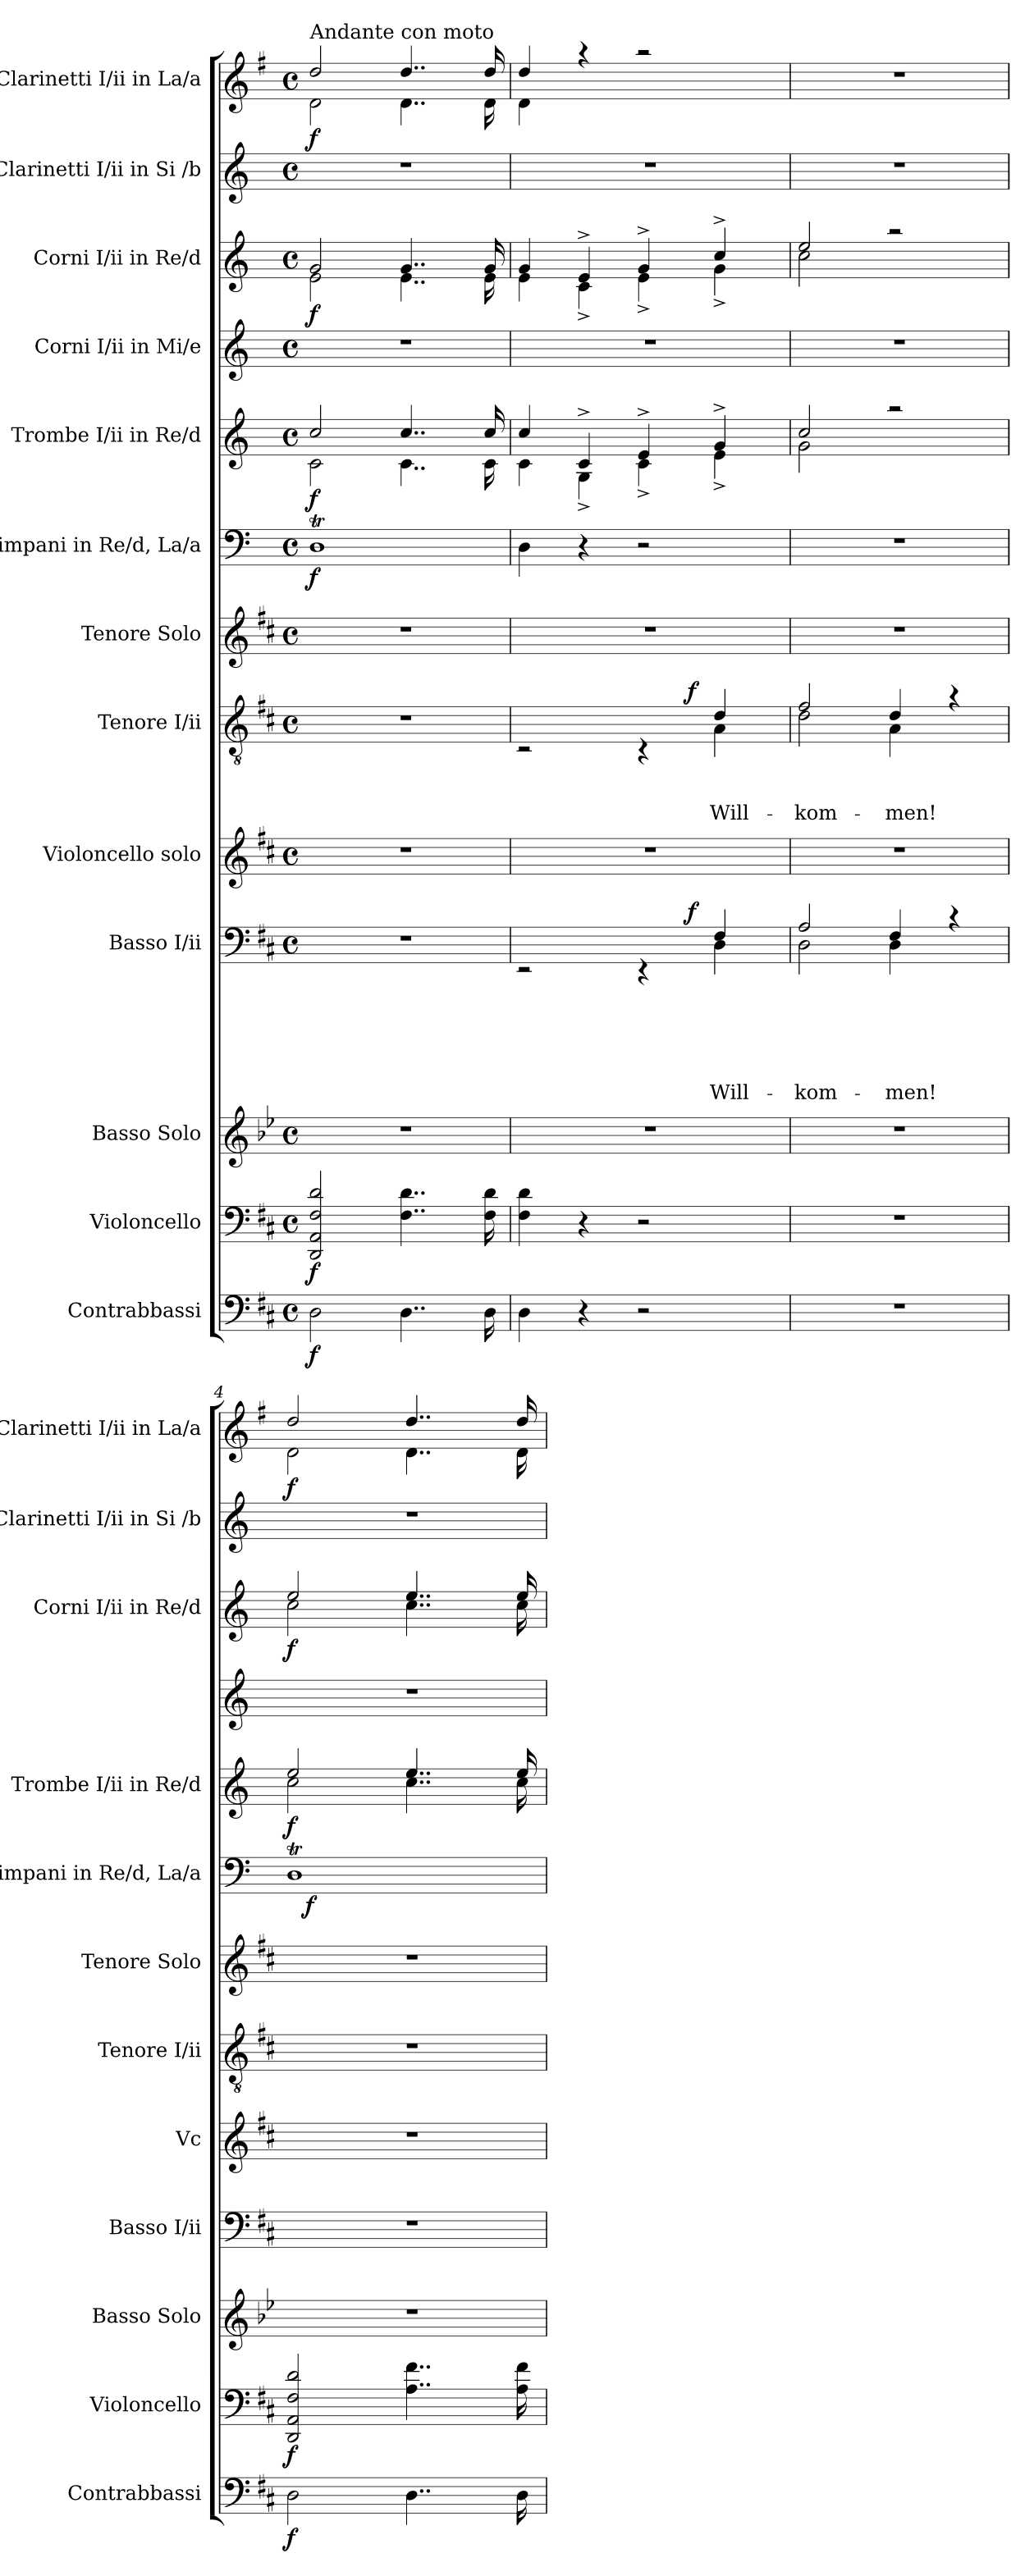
**kern	**dynam	**kern	**dynam	**kern	**kern	**text	**text	**text	**text	**text	**text	**dynam	**kern	**kern	**text	**text	**text	**dynam	**kern	**kern	**dynam	**kern	**dynam	**kern	**kern	**dynam	**kern	**kern	**dynam
*part13	*part13	*part12	*part12	*part11	*part10	*part10	*part10	*part10	*part10	*part10	*part10	*part10	*part9	*part8	*part8	*part8	*part8	*part8	*part7	*part6	*part6	*part5	*part5	*part4	*part3	*part3	*part2	*part1	*part1
*staff13	*staff13	*staff12	*staff12	*staff11	*staff10	*staff10	*staff10	*staff10	*staff10	*staff10	*staff10	*staff10	*staff9	*staff8	*staff8	*staff8	*staff8	*staff8	*staff7	*staff6	*staff6	*staff5	*staff5	*staff4	*staff3	*staff3	*staff2	*staff1	*staff1
*I"Contrabbassi	*	*I"Violoncello	*	*I"Basso Solo	*I"Basso I/ii	*	*	*	*	*	*	*	*I"Violoncello solo	*I"Tenore I/ii	*	*	*	*	*I"Tenore Solo	*I"Timpani in Re/d, La/a	*	*I"Trombe I/ii in Re/d	*	*I"Corni I/ii in Mi/e	*I"Corni I/ii in Re/d	*	*I"Clarinetti I/ii in Si /b	*I"Clarinetti I/ii in La/a	*
*I'Contrabbassi	*	*I'Violoncello	*	*I'Basso Solo	*I'Basso I/ii	*	*	*	*	*	*	*	*I'Vc	*I'Tenore I/ii	*	*	*	*	*I'Tenore Solo	*I'Timpani in Re/d, La/a	*	*I'Trombe I/ii in Re/d	*	*	*I'Corni I/ii in Re/d	*	*I'Clarinetti I/ii in Si /b	*I'Clarinetti I/ii in La/a	*
!!LO:PB:g=z
*clefF4	*	*clefF4	*	*clefG2	*clefF4	*	*	*	*	*	*	*	*clefG2	*clefGv2	*	*	*	*	*clefG2	*clefF4	*	*clefG2	*	*clefG2	*clefG2	*	*clefG2	*clefG2	*
*ITrd-2c-3	*	*ITrd-2c-3	*	*ITrd3c5	*ITrd-2c-3	*	*	*	*	*	*	*	*ITrd-2c-3	*ITrd-2c-3	*	*	*	*	*ITrd-2c-3	*ITrd-3c-5	*	*ITrd-3c-5	*	*ITrd4c7	*ITrd-3c-5	*	*ITrd-3c-5	*ITrd1c2	*
*k[b-]	*	*k[b-]	*	*k[b-]	*k[b-]	*	*	*	*	*	*	*	*k[b-]	*k[b-]	*	*	*	*	*k[b-]	*k[b-]	*	*k[b-]	*	*k[b-]	*k[b-]	*	*k[b-]	*k[b-]	*
*F:	*	*F:	*	*F:	*F:	*	*	*	*	*	*	*	*F:	*F:	*	*	*	*	*F:	*F:	*	*F:	*	*F:	*F:	*	*F:	*F:	*
*M4/4	*	*M4/4	*	*M4/4	*M4/4	*	*	*	*	*	*	*	*M4/4	*M4/4	*	*	*	*	*M4/4	*M4/4	*	*M4/4	*	*M4/4	*M4/4	*	*M4/4	*M4/4	*
*met(c)	*	*met(c)	*	*met(c)	*met(c)	*	*	*	*	*	*	*	*met(c)	*met(c)	*	*	*	*	*met(c)	*met(c)	*	*met(c)	*	*met(c)	*met(c)	*	*met(c)	*met(c)	*
=1	=1	=1	=1	=1	=1	=1	=1	=1	=1	=1	=1	=1	=1	=1	=1	=1	=1	=1	=1	=1	=1	=1	=1	=1	=1	=1	=1	=1	=1
*	*	*	*	*	*	*	*	*	*	*	*	*	*	*	*	*	*	*	*	*	*	*^	*	*	*^	*	*	*^	*
!	!	!	!	!	!	!	!	!	!	!	!	!	!	!	!	!	!	!	!	!	!	!	!	!	!	!	!	!	!	!LO:TX:a:t=Andante con moto	!	!
!	!LO:DY:b	!	!LO:DY:b	!	!	!	!	!	!	!	!	!	!	!	!	!	!	!	!	!	!LO:DY:b	!	!	!LO:DY:b	!	!	!	!LO:DY:b	!	!	!	!LO:DY:b
2F\	f	2FF/ 2C/ 2A/ 2f/	f	1r	1r	.	.	.	.	.	.	.	1r	1r	.	.	.	.	1r	1GT<	f	2ff/	2f\	f	1r	2cc/	2a\	f	1r	2cc/	2c\	f
4..F\	.	4..A\ 4..f\	.	.	.	.	.	.	.	.	.	.	.	.	.	.	.	.	.	.	.	4..ff/	4..f\	.	.	4..cc/	4..a\	.	.	4..cc/	4..c\	.
16F\	.	16A\ 16f\	.	.	.	.	.	.	.	.	.	.	.	.	.	.	.	.	.	.	.	16ff/	16f\	.	.	16cc/	16a\	.	.	16cc/	16c\	.
=2	=2	=2	=2	=2	=2	=2	=2	=2	=2	=2	=2	=2	=2	=2	=2	=2	=2	=2	=2	=2	=2	=2	=2	=2	=2	=2	=2	=2	=2	=2	=2	=2
*	*	*	*	*	*^	*	*	*	*	*	*	*	*	*^	*	*	*	*	*	*	*	*	*	*	*	*	*	*	*	*	*	*
*	*	*	*	*	*	*^	*	*	*	*	*	*	*	*	*	*^	*	*	*	*	*	*	*	*	*	*	*	*	*	*	*	*	*	*
4F\	.	4A\ 4f\	.	1r	2.ryy	2rEE	2ryy	.	.	.	.	.	.	.	1r	2.ryy	2rC	2ryy	.	.	.	.	1r	4G\	.	4ff/	4f\	.	1r	4cc/	4a\	.	1r	4cc/	4c\	.
4r	.	4r	.	.	.	.	.	.	.	.	.	.	.	.	.	.	.	.	.	.	.	.	.	4r	.	4f^>/	4c^<\	.	.	4a^>/	4f^<\	.	.	4raa	2.ryy	.
2r	.	2r	.	.	.	4rEE	8.ryy	.	.	.	.	.	.	.	.	.	4rC	8.ryy	.	.	.	.	.	2r	.	4a^>/	4f^<\	.	.	4cc^>/	4a^<\	.	.	2raa	.	.
!	!	!	!	!	!	!	!	!	!	!	!	!	!	!LO:DY:a	!	!	!	!	!	!	!	!LO:DY:a	!	!	!	!	!	!	!	!	!	!	!	!	!	!
.	.	.	.	.	.	.	4ryy	.	.	.	.	.	.	f	.	.	.	4ryy	.	.	.	f	.	.	.	.	.	.	.	.	.	.	.	.	.	.
!	!	!	!	!	!	!	!	!	!	!	!	!	!LO:LY:b	!	!	!	!	!	!	!	!LO:LY:b	!	!	!	!	!	!	!	!	!	!	!	!	!	!	!
.	.	.	.	.	4A/	4F\	.	.	.	.	.	.	Will-	.	.	4f/	4c\	.	.	.	Will-	.	.	.	.	4cc^>/	4a^<\	.	.	4ff^>/	4cc^<\	.	.	.	.	.
.	.	.	.	.	.	.	16ryy	.	.	.	.	.	.	.	.	.	.	16ryy	.	.	.	.	.	.	.	.	.	.	.	.	.	.	.	.	.	.
=3	=3	=3	=3	=3	=3	=3	=3	=3	=3	=3	=3	=3	=3	=3	=3	=3	=3	=3	=3	=3	=3	=3	=3	=3	=3	=3	=3	=3	=3	=3	=3	=3	=3	=3	=3	=3
!	!	!	!	!	!	!	!	!	!	!	!	!	!LO:LY:b	!	!	!	!	!	!	!	!LO:LY:b	!	!	!	!	!	!	!	!	!	!	!	!	!	!	!
*	*	*	*	*	*	*v	*v	*	*	*	*	*	*	*	*	*	*v	*v	*	*	*	*	*	*	*	*	*	*	*	*	*	*	*	*v	*v	*
1r	.	1r	.	1r	2c/	2F\	.	.	.	.	.	-kom-	.	1r	2a/	2f\	.	.	-kom-	.	1r	1r	.	2ff/	2cc\	.	1r	2aa/	2ff\	.	1r	1r	.
!	!	!	!	!	!	!	!	!	!	!	!	!LO:LY:b	!	!	!	!	!	!	!LO:LY:b	!	!	!	!	!	!	!	!	!	!	!	!	!	!
.	.	.	.	.	4A/	4F\	.	.	.	.	.	-men!	.	.	4f/	4c\	.	.	-men!	.	.	.	.	2raa	2ryy	.	.	2raa	2ryy	.	.	.	.
.	.	.	.	.	4rc	4ryy	.	.	.	.	.	.	.	.	4ra	4ryy	.	.	.	.	.	.	.	.	.	.	.	.	.	.	.	.	.
=4	=4	=4	=4	=4	=4	=4	=4	=4	=4	=4	=4	=4	=4	=4	=4	=4	=4	=4	=4	=4	=4	=4	=4	=4	=4	=4	=4	=4	=4	=4	=4	=4	=4
*	*	*	*	*	*	*	*	*	*	*	*	*	*	*	*	*	*	*	*	*	*	*	*	*	*	*	*	*	*	*	*	*^	*
!	!LO:DY:b	!	!LO:DY:b	!	!	!	!	!	!	!	!	!	!	!	!	!	!	!	!	!	!	!	!	!	!	!LO:DY:b	!	!	!	!LO:DY:b	!	!	!	!LO:DY:b
*	*	*	*	*	*v	*v	*	*	*	*	*	*	*	*	*v	*v	*	*	*	*	*	*^	*	*	*	*	*	*	*	*	*	*	*	*
2F\	f	2FF/ 2C/ 2A/ 2f/	f	1r	1r	.	.	.	.	.	.	.	1r	1r	.	.	.	.	1r	1GT<	32ryy	.	2aa/	2ff\	f	1r	2aa/	2ff\	f	1r	2cc/	2c\	f
!	!	!	!	!	!	!	!	!	!	!	!	!	!	!	!	!	!	!	!	!	!	!LO:DY:b	!	!	!	!	!	!	!	!	!	!	!
.	.	.	.	.	.	.	.	.	.	.	.	.	.	.	.	.	.	.	.	.	2ryy	f	.	.	.	.	.	.	.	.	.	.	.
4..F\	.	4..c\ 4..a\	.	.	.	.	.	.	.	.	.	.	.	.	.	.	.	.	.	.	.	.	4..aa/	4..ff\	.	.	4..aa/	4..ff\	.	.	4..cc/	4..c\	.
.	.	.	.	.	.	.	.	.	.	.	.	.	.	.	.	.	.	.	.	.	4...ryy	.	.	.	.	.	.	.	.	.	.	.	.
16F\	.	16c\ 16a\	.	.	.	.	.	.	.	.	.	.	.	.	.	.	.	.	.	.	.	.	16aa/	16ff\	.	.	16aa/	16ff\	.	.	16cc/	16c\	.
*	*	*	*	*	*	*	*	*	*	*	*	*	*	*	*	*	*	*	*	*v	*v	*	*	*	*	*	*v	*v	*	*	*v	*v	*
*	*	*	*	*	*	*	*	*	*	*	*	*	*	*	*	*	*	*	*	*	*	*v	*v	*	*	*	*	*	*	*
=	=	=	=	=	=	=	=	=	=	=	=	=	=	=	=	=	=	=	=	=	=	=	=	=	=	=	=	=	=
*-	*-	*-	*-	*-	*-	*-	*-	*-	*-	*-	*-	*-	*-	*-	*-	*-	*-	*-	*-	*-	*-	*-	*-	*-	*-	*-	*-	*-	*-
